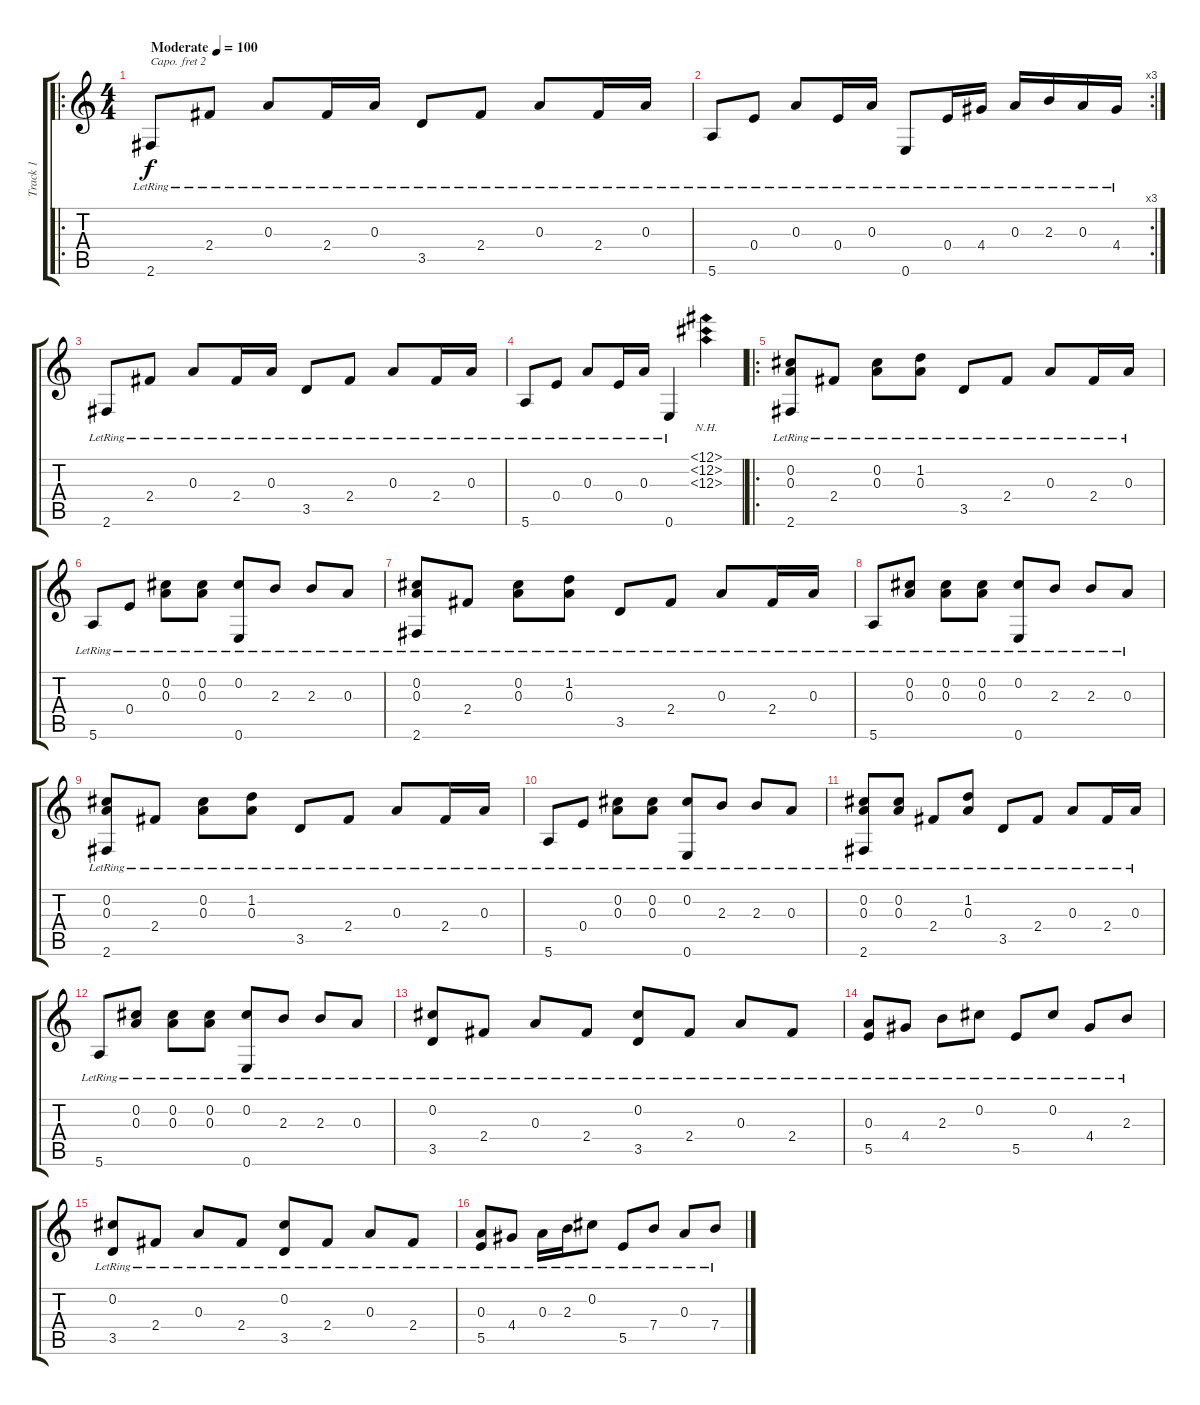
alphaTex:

\track ("Track 1" "Track 1") {instrument acousticguitarsteel}
\staff {score tabs}
\capo 2
\tuning (E4 B3 G3 D3 A2 D2) {hide}
\ro
\ts (4 4)
\tempo (100 "Moderate")
\clef g2
\ks c
2.6{lr}.8{dy f instrument acousticguitarsteel} 2.4{lr}.8 0.3{lr}.8 2.4{lr}.16 0.3{lr}.16 3.5{lr}.8 2.4{lr}.8 0.3{lr}.8 2.4{lr}.16 0.3{lr}.16 |
\rc 3
5.6{lr}.8 0.4{lr}.8 0.3{lr}.8 0.4{lr}.16 0.3{lr}.16 0.6{lr}.8 0.4{lr}.16 4.4{lr}.16 0.3{lr}.16 2.3{lr}.16 0.3{lr}.16 4.4{lr}.16 |
2.6{lr}.8 2.4{lr}.8 0.3{lr}.8 2.4{lr}.16 0.3{lr}.16 3.5{lr}.8 2.4{lr}.8 0.3{lr}.8 2.4{lr}.16 0.3{lr}.16 |
5.6{lr}.8 0.4{lr}.8 0.3{lr}.8 0.4{lr}.16 0.3{lr}.16 0.6{lr}.4 (12.1{nh} 12.2{nh} 12.3{nh}).4 |
\ro
(0.2{lr} 0.3{lr} 2.6{lr}).8 2.4{lr}.8 (0.2{lr} 0.3{lr}).8 (1.2{lr} 0.3{lr}).8 3.5{lr}.8 2.4{lr}.8 0.3{lr}.8 2.4{lr}.16 0.3{lr}.16 |
5.6{lr}.8 0.4{lr}.8 (0.2{lr} 0.3{lr}).8 (0.2{lr} 0.3{lr}).8 (0.2{lr} 0.6{lr}).8 2.3{lr}.8 2.3{lr}.8 0.3{lr}.8 |
(0.2{lr} 0.3{lr} 2.6{lr}).8 2.4{lr}.8 (0.2{lr} 0.3{lr}).8 (1.2{lr} 0.3{lr}).8 3.5{lr}.8 2.4{lr}.8 0.3{lr}.8 2.4{lr}.16 0.3{lr}.16 |
5.6{lr}.8 (0.2{lr} 0.3{lr}).8 (0.2{lr} 0.3{lr}).8 (0.2{lr} 0.3{lr}).8 (0.2{lr} 0.6{lr}).8 2.3{lr}.8 2.3{lr}.8 0.3{lr}.8 |
(0.2{lr} 0.3{lr} 2.6{lr}).8 2.4{lr}.8 (0.2{lr} 0.3{lr}).8 (1.2{lr} 0.3{lr}).8 3.5{lr}.8 2.4{lr}.8 0.3{lr}.8 2.4{lr}.16 0.3{lr}.16 |
5.6{lr}.8 0.4{lr}.8 (0.2{lr} 0.3{lr}).8 (0.2{lr} 0.3{lr}).8 (0.2{lr} 0.6{lr}).8 2.3{lr}.8 2.3{lr}.8 0.3{lr}.8 |
(0.2{lr} 0.3{lr} 2.6{lr}).8 (0.2{lr} 0.3{lr}).8 2.4{lr}.8 (1.2{lr} 0.3{lr}).8 3.5{lr}.8 2.4{lr}.8 0.3{lr}.8 2.4{lr}.16 0.3{lr}.16 |
5.6{lr}.8 (0.2{lr} 0.3{lr}).8 (0.2{lr} 0.3{lr}).8 (0.2{lr} 0.3{lr}).8 (0.2{lr} 0.6{lr}).8 2.3{lr}.8 2.3{lr}.8 0.3{lr}.8 |
(0.2{lr} 3.5{lr}).8 2.4{lr}.8 0.3{lr}.8 2.4{lr}.8 (0.2{lr} 3.5{lr}).8 2.4{lr}.8 0.3{lr}.8 2.4{lr}.8 |
(0.3{lr} 5.5{lr}).8 4.4{lr}.8 2.3{lr}.8 0.2{lr}.8 5.5{lr}.8 0.2{lr}.8 4.4{lr}.8 2.3{lr}.8 |
(0.2{lr} 3.5{lr}).8 2.4{lr}.8 0.3{lr}.8 2.4{lr}.8 (0.2{lr} 3.5{lr}).8 2.4{lr}.8 0.3{lr}.8 2.4{lr}.8 |
(0.3{lr} 5.5{lr}).8 4.4{lr}.8 0.3{lr}.16 2.3{lr}.16 0.2{lr}.8 5.5{lr}.8 7.4{lr}.8 0.3{lr}.8 7.4{lr}.8
